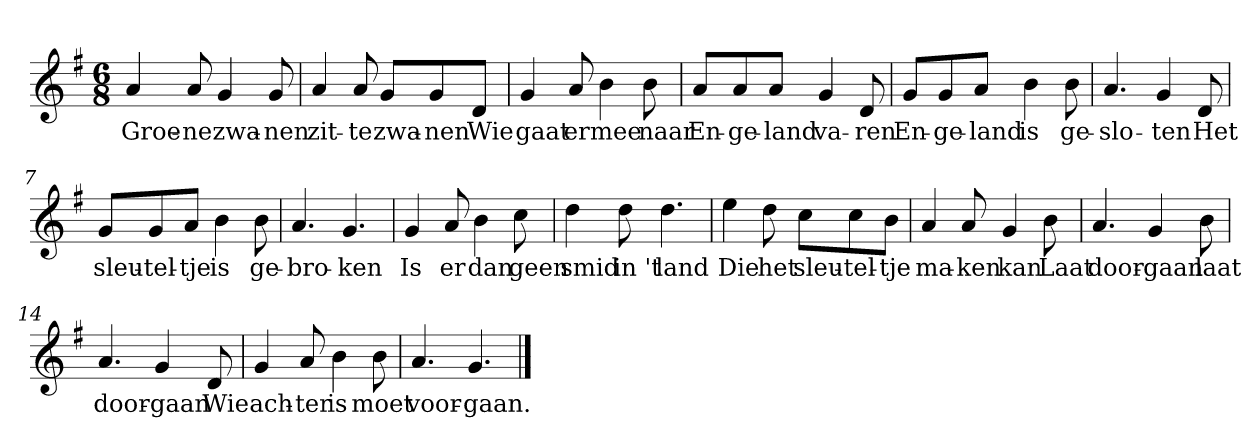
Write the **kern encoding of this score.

**kern	**text
*part1	*part1
*staff1	*staff1
*clefG2	*
*k[f#]	*
*G:	*
*M6/8	*
*MM120	*
=1	=1
4a	Groe-
8a	-ne
4g	zwa-
8g	-nen
=2	=2
4a	zit-
8a	-te
8g/L	zwa-
8g/	-nen
8d/J	Wie
=3	=3
4g	gaat
8a	er
4b	mee
8b	naar
=4	=4
8a/L	En-
8a/	-ge-
8a/J	-land
4g	va-
8d	-ren
=5	=5
8g/L	En-
8g/	-ge-
8a/J	-land
4b	is
8b	ge-
=6	=6
4.a	-slo-
4g	-ten
8d	Het
=7	=7
8g/L	sleu-
8g/	-tel-
8a/J	-tje
4b	is
8b	ge-
=8	=8
4.a	-bro-
4.g	-ken
=9	=9
4g	Is
8a	er
4b	dan
8cc	geen
=10	=10
4dd	smid
8dd	in 't
4.dd	land
=11	=11
4ee	Die
8dd	het
8cc\L	sleu-
8cc\	-tel-
8b\J	-tje
=12	=12
4a	ma-
8a	-ken
4g	kan
8b	Laat
=13	=13
4.a	door-
4g	-gaan
8b	laat
=14	=14
4.a	door-
4g	-gaan
8d	Wie
=15	=15
4g	ach-
8a	-ter
4b	is
8b	moet
=16	=16
4.a	voor-
4.g	-gaan.
==	==
*-	*-
